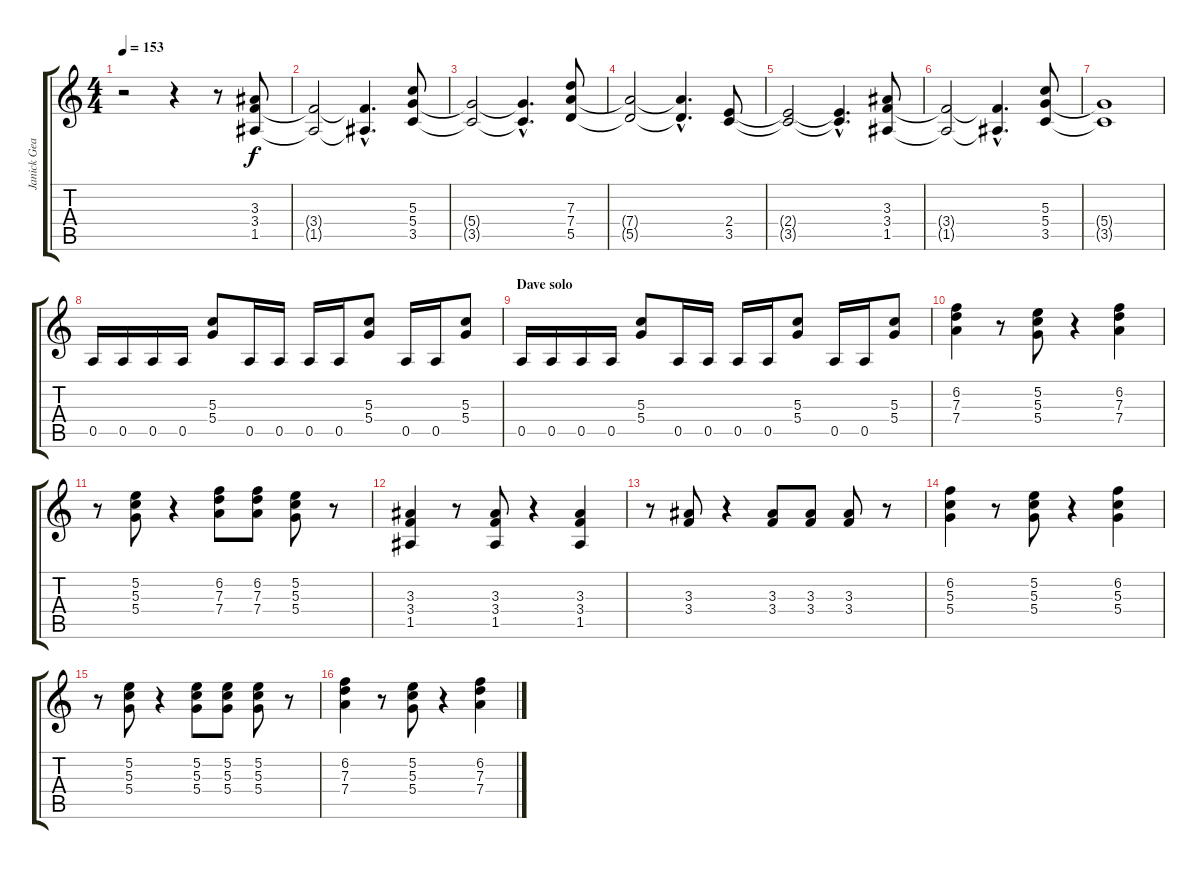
\track ("Janick Gears" "Janick Gea") {instrument distortionguitar}
\staff {score tabs}
\tuning (E4 B3 G3 D3 A2 E2) {hide}
\ts (4 4)
\tempo 153
\clef g2
\ks c
r.2{dy f} r.4 r.8 (3.3 3.4 1.5).8 |
(3.4{t} 1.5{t}).2 (3.4{hac t} 1.5{hac t}).4{d} (5.3 5.4 3.5).8 |
(5.4{t} 3.5{t}).2 (5.4{hac t} 3.5{hac t}).4{d} (7.3 7.4 5.5).8 |
(7.4{t} 5.5{t}).2 (7.4{hac t} 5.5{hac t}).4{d} (2.4 3.5).8 |
(2.4{t} 3.5{t}).2 (2.4{hac t} 3.5{hac t}).4{d} (3.3 3.4 1.5).8 |
(3.4{t} 1.5{t}).2 (3.4{hac t} 1.5{hac t}).4{d} (5.3 5.4 3.5).8 |
(5.4{t} 3.5{t}).1 |
0.5.16 0.5.16 0.5.16 0.5.16 (5.3 5.4).8 0.5.16 0.5.16 0.5.16 0.5.16 (5.3 5.4).8 0.5.16 0.5.16 (5.3 5.4).8 |
\section ("" "Dave solo")
0.5.16 0.5.16 0.5.16 0.5.16 (5.3 5.4).8 0.5.16 0.5.16 0.5.16 0.5.16 (5.3 5.4).8 0.5.16 0.5.16 (5.3 5.4).8 |
(6.2 7.3 7.4).4 r.8 (5.2 5.3 5.4).8 r.4 (6.2 7.3 7.4).4 |
r.8 (5.2 5.3 5.4).8 r.4 (6.2 7.3 7.4).8 (6.2 7.3 7.4).8 (5.2 5.3 5.4).8 r.8 |
(3.3 3.4 1.5).4 r.8 (3.3 3.4 1.5).8 r.4 (3.3 3.4 1.5).4 |
r.8 (3.3 3.4).8 r.4 (3.3 3.4).8 (3.3 3.4).8 (3.3 3.4).8 r.8 |
(6.2 5.3 5.4).4 r.8 (5.2 5.3 5.4).8 r.4 (6.2 5.3 5.4).4 |
r.8 (5.2 5.3 5.4).8 r.4 (5.2 5.3 5.4).8 (5.2 5.3 5.4).8 (5.2 5.3 5.4).8 r.8 |
(6.2 7.3 7.4).4 r.8 (5.2 5.3 5.4).8 r.4 (6.2 7.3 7.4).4
